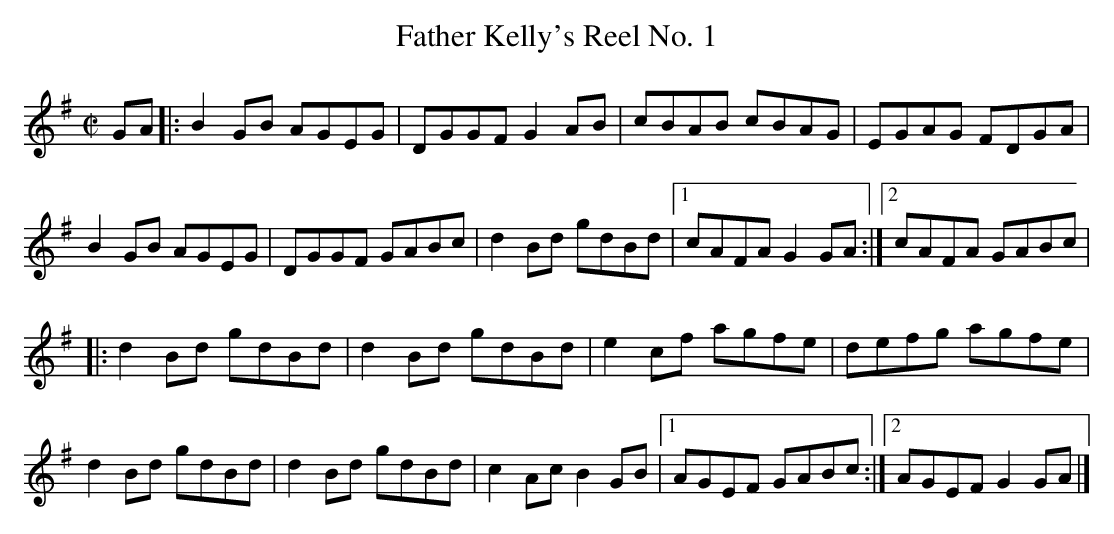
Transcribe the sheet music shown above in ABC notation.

X:1
T:Father Kelly's Reel No. 1
M:C|
L:1/8
K:G
GA[|:B2GB AGEG|DGGF G2AB|cBAB cBAG|EGAG FDGA|!
B2GB AGEG|DGGF GABc|d2Bd gdBd|1cAFA G2GA:|2cAFA GABc|!
|:d2Bd gdBd|d2Bd gdBd|e2cf agfe|defg agfe|!
d2Bd gdBd|d2Bd gdBd|c2Ac B2GB|1AGEF GABc:|2AGEF G2GA|]!
